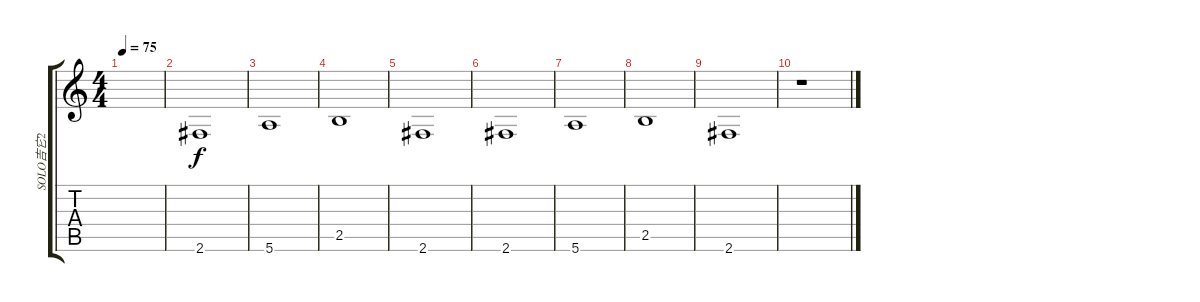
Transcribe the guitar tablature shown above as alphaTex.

\track ("SOLO吉它2" "SOLO吉它2") {instrument overdrivenguitar}
\staff {score tabs}
\tuning (E4 B3 G3 D3 A2 E2) {hide}
\ts (4 4)
\tempo 75
\clef g2
\ks c
|
2.6.1 |
5.6.1 |
2.5.1 |
2.6.1 |
2.6.1 |
5.6.1 |
2.5.1 |
2.6.1 |
r.1
